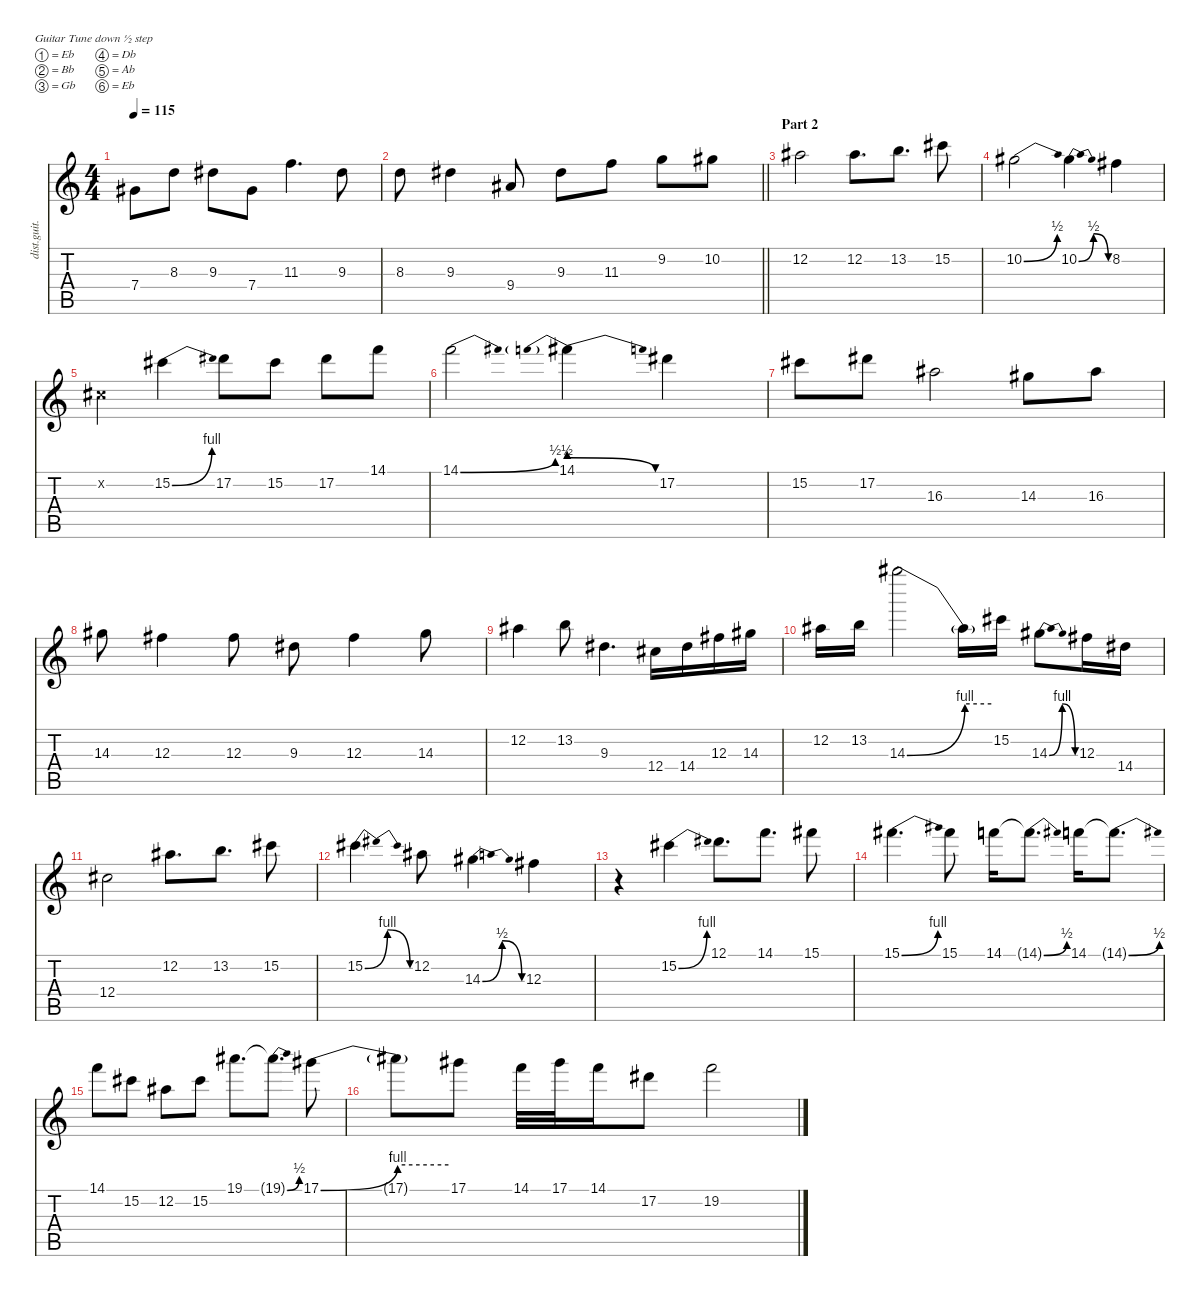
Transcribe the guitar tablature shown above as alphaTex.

\defaultSystemsLayout 4
\hideDynamics
\bracketExtendMode nobrackets
\otherSystemsTrackNameOrientation horizontal
\track ("Solo" "dist.guit.") {instrument distortionguitar}
\staff {score tabs}
\tuning (Eb4 Bb3 Gb3 Db3 Ab2 Eb2)
\ts (4 4)
\tempo 115
\clef g2
\ks c
7.4{t acc #}.8{dy f beam Down} 8.3.8{beam Down} 9.3{acc #}.8{beam Down} 7.4{acc #}.8{beam Down} 11.3.4{d beam Down} 9.3{acc #}.8{beam Down} |
\barLineRight lightlight
8.3.8{beam Down} 9.3{acc #}.4{beam Down} 9.4{acc #}.8{beam Up} 9.3{acc #}.8{beam Down} 11.3.8{beam Down} 9.2.8{beam Down} 10.2{acc #}.8{beam Down} |
\section ("" "Part 2")
12.2{acc #}.2{beam Down} 12.2{acc #}.8{d beam Down} 13.2.8{d beam Down} 15.2{acc #}.8{beam Down} |
10.2{be (bend 0 0 30 2) acc #}.2{beam Down} 10.2{be (bendrelease 0 0 9.999999599999999 2 19.999999199999998 2 30 0) acc #}.4{beam Down} 8.2{acc #}.4{beam Down} |
3.2{x acc #}.4{beam Down} 15.2{be (bend 0 0 15 4) acc #}.4{beam Down} 17.2{acc #}.8{beam Down} 15.2{acc #}.8{beam Down} 17.2{acc #}.8{beam Down} 14.1.8{beam Down} |
14.1{be (bend 0 0 30 2)}.2{beam Down} 14.1{be (prebendrelease 0 2 30 0)}.4{beam Down} 17.2{acc #}.4{beam Down} |
15.2{acc #}.8{beam Down} 17.2{acc #}.8{beam Down} 16.3{acc #}.2{beam Down} 14.3{acc #}.8{beam Down} 16.3{acc #}.8{beam Down} |
14.3{acc #}.8{beam Down} 12.3{acc #}.4{beam Down} 12.3{acc #}.8{beam Down} 9.3{acc #}.8{beam Down} 12.3{acc #}.4{beam Down} 14.3{acc #}.8{beam Down} |
12.2{acc #}.4{beam Down} 13.2.8{beam Down} 9.3{acc #}.4{d beam Down} 12.4{acc #}.16{beam Down} 14.4{acc #}.16{beam Down} 12.3{acc #}.16{beam Down} 14.3{acc #}.16{beam Down} |
12.2{acc #}.16{beam Down} 13.2.16{beam Down} 14.3{be (bend 0 0 60 4) acc #}.2{ot 15mb beam Down} 14.3{be (hold 0 4 15 4) t}.16{beam Down} 15.2{acc #}.16{beam Down} 14.3{be (bendrelease 0 0 9.999999599999999 4 19.999999199999998 4 30 0) acc #}.8{beam Down} 12.3{acc #}.16{beam Down} 14.4{acc #}.16{beam Down} |
12.4{acc #}.2{beam Down} 12.2{acc #}.8{d beam Down} 13.2.8{d beam Down} 15.2{acc #}.8{beam Down} |
15.2{be (bendrelease 0 0 19.999999199999998 4 30 4 60 0) acc #}.4{d beam Down} 12.2{acc #}.8{beam Down} 14.3{be (bendrelease 0 0 9.999999599999999 2 19.999999199999998 2 30 0) acc #}.4{beam Down} 12.3{acc #}.4{beam Down} |
r.4{beam Down} 15.2{be (bend 0 0 15 4) acc #}.4{beam Down} 12.1{acc #}.8{d beam Down} 14.1.8{d beam Down} 15.1{acc #}.8{beam Down} |
15.1{be (bend 0 0 15 4) acc #}.4{d beam Down} 15.1{acc #}.8{beam Down} 14.1.16{beam Down} 14.1{be (bend 0 0 30 2) t}.8{d beam Down} 14.1.16{beam Down} 14.1{be (bend 0 0 30 2) t}.8{d beam Down} |
14.1.8{beam Down} 15.2{acc #}.8{beam Down} 12.2{acc #}.8{beam Down} 15.2{acc #}.8{beam Down} 19.1{acc #}.8{d beam Down} 19.1{be (bend 0 0 25.0000008 2) t acc #}.8{d beam Down} 17.1{be (bend 0 0 60 4) acc #}.8{beam Down} |
17.1{be (hold 0 4 60 4) t}.8{beam Down} 17.1{acc #}.8{beam Down} 14.1.32{beam Down} 17.1{acc #}.32{beam Down} 14.1.16{beam Down} 17.2{acc #}.8{beam Down} 19.2.2{beam Down}
